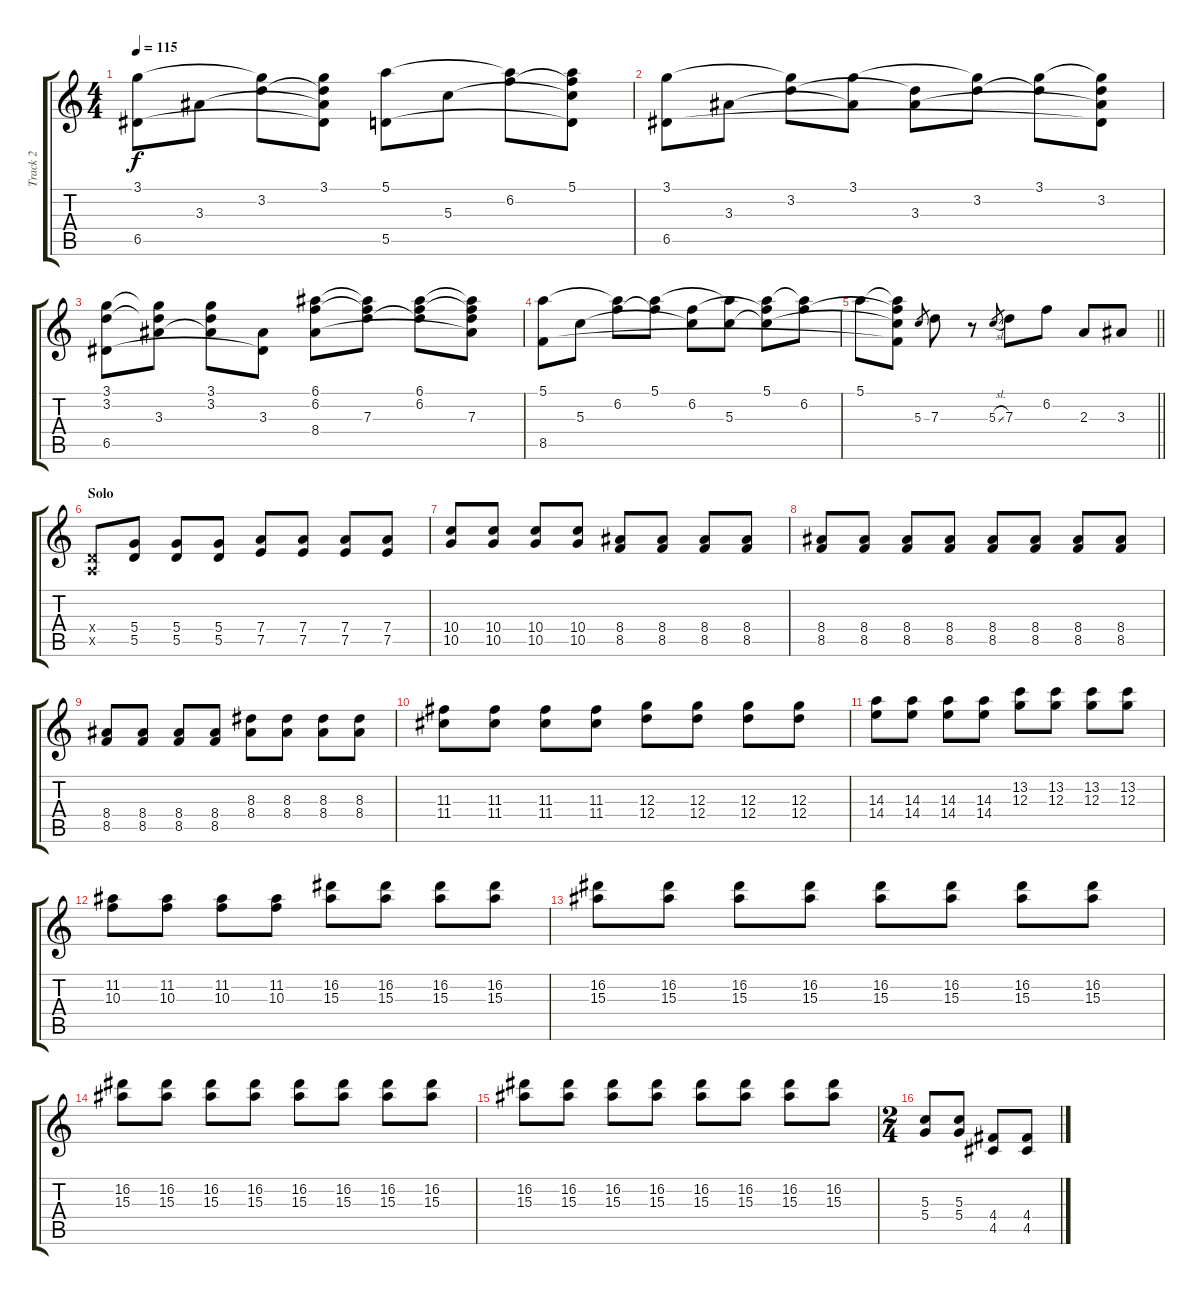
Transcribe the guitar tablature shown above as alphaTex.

\track ("Track 2" "Track 2") {instrument acousticguitarsteel}
\staff {score tabs}
\tuning (E4 B3 G3 D3 A2 E2) {hide}
\ts (4 4)
\tempo 115
\clef g2
\ks c
(3.1 6.5).8{dy f} 3.3.8 (3.1{t} 3.2).8 (3.1 3.2{t} 3.3{t} 6.5{t}).8 (5.1 5.5).8 5.3.8 (5.1{t} 6.2).8 (5.1 6.2{t} 5.3{t} 5.5{t}).8 |
(3.1 6.5).8 3.3.8 (3.1{t} 3.2).8 (3.1 3.3{t}).8 (3.2{t} 3.3).8 (3.1{t} 3.2).8 (3.1 3.2{t}).8 (3.1{t} 3.2 3.3{t} 6.5{t}).8 |
(3.1 3.2 6.5).8 (3.1{t} 3.2{t} 3.3).8 (3.1 3.2 3.3{t}).8 (3.3 6.5{t}).8 (6.1 6.2 8.4).8 (6.1{t} 6.2{t} 7.3).8 (6.1 6.2 7.3{t}).8 (6.1{t} 6.2{t} 7.3 8.4{t}).8 |
(5.1 8.5).8 5.3.8 (5.1{t} 6.2).8 (5.1 6.2{t}).8 (6.2 5.3{t}).8 (5.1{t} 5.3).8 (5.1 6.2{t} 5.3{t}).8 (5.1{t} 6.2).8 |
\barLineRight lightlight
5.1.8 (5.1{t} 6.2{t} 5.3{t} 8.5{t}).8 5.3.8{gr} 7.3.8 r.8 5.3{sl}.8{gr} 7.3.8 6.2.8 2.3.8 3.3.8 |
\section ("" "Solo")
(0.4{x} 0.5{x}).8 (5.4 5.5).8 (5.4 5.5).8 (5.4 5.5).8 (7.4 7.5).8 (7.4 7.5).8 (7.4 7.5).8 (7.4 7.5).8 |
(10.4 10.5).8 (10.4 10.5).8 (10.4 10.5).8 (10.4 10.5).8 (8.4 8.5).8 (8.4 8.5).8 (8.4 8.5).8 (8.4 8.5).8 |
(8.4 8.5).8 (8.4 8.5).8 (8.4 8.5).8 (8.4 8.5).8 (8.4 8.5).8 (8.4 8.5).8 (8.4 8.5).8 (8.4 8.5).8 |
(8.4 8.5).8 (8.4 8.5).8 (8.4 8.5).8 (8.4 8.5).8 (8.3 8.4).8 (8.3 8.4).8 (8.3 8.4).8 (8.3 8.4).8 |
(11.3 11.4).8 (11.3 11.4).8 (11.3 11.4).8 (11.3 11.4).8 (12.3 12.4).8 (12.3 12.4).8 (12.3 12.4).8 (12.3 12.4).8 |
(14.3 14.4).8 (14.3 14.4).8 (14.3 14.4).8 (14.3 14.4).8 (13.2 12.3).8 (13.2 12.3).8 (13.2 12.3).8 (13.2 12.3).8 |
(11.2 10.3).8 (11.2 10.3).8 (11.2 10.3).8 (11.2 10.3).8 (16.2 15.3).8 (16.2 15.3).8 (16.2 15.3).8 (16.2 15.3).8 |
(16.2 15.3).8 (16.2 15.3).8 (16.2 15.3).8 (16.2 15.3).8 (16.2 15.3).8 (16.2 15.3).8 (16.2 15.3).8 (16.2 15.3).8 |
(16.2 15.3).8 (16.2 15.3).8 (16.2 15.3).8 (16.2 15.3).8 (16.2 15.3).8 (16.2 15.3).8 (16.2 15.3).8 (16.2 15.3).8 |
(16.2 15.3).8 (16.2 15.3).8 (16.2 15.3).8 (16.2 15.3).8 (16.2 15.3).8 (16.2 15.3).8 (16.2 15.3).8 (16.2 15.3).8 |
\ts (2 4)
(5.3 5.4).8 (5.3 5.4).8 (4.4 4.5).8 (4.4 4.5).8
